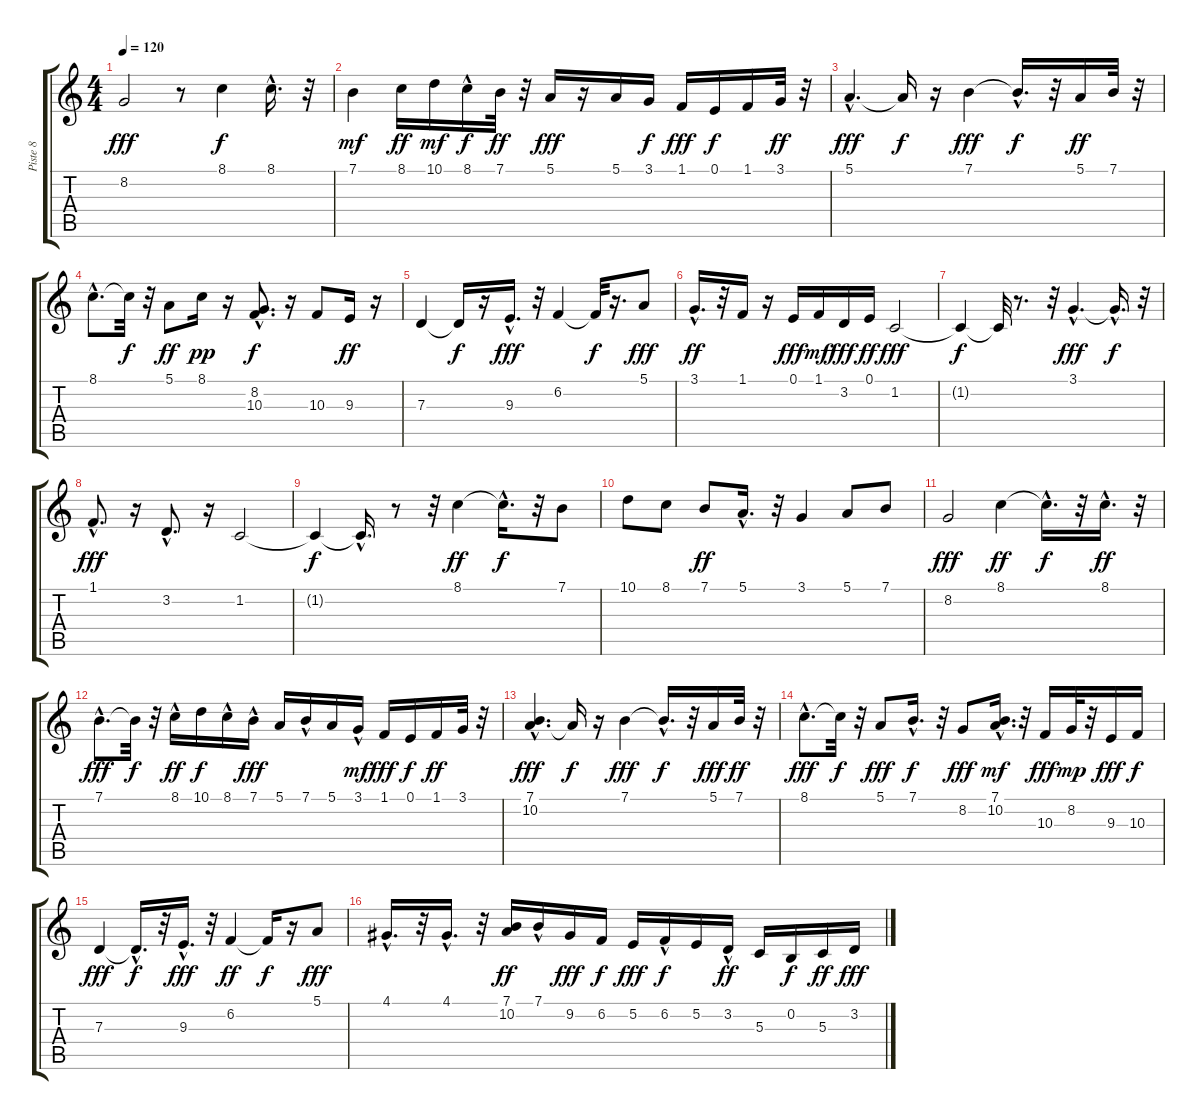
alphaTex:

\track ("Piste 8" "Piste 8") {instrument rockorgan}
\staff {score tabs}
\tuning (E4 B3 G3 D3 A2 E2) {hide}
\ts (4 4)
\tempo 120
\clef g2
\ks c
8.2.2{dy fff} r.8 8.1.4{dy f} 8.1{hac}.16{d} r.32 |
7.1.4{dy mf} 8.1.16{dy ff} 10.1.16{dy mf} 8.1{hac}.16{dy f} 7.1.32{dy ff} r.32 5.1.16{dy fff} r.16 5.1.16 3.1.16{dy f} 1.1.16{dy fff} 0.1.16{dy f} 1.1.16 3.1.32{dy ff} r.32 |
5.1{hac}.4{d dy fff} 5.1{t}.16{dy f} r.16 7.1.4{dy fff} 7.1{hac t}.16{d dy f} r.32 5.1.16{dy ff} 7.1.32 r.32 |
8.1{hac}.8{d} 8.1{t}.32{dy f} r.32 5.1.8{dy ff} 8.1.16{dy pp} r.16 (8.2{hac} 10.3).8{d dy f} r.16 10.3.8 9.3.16{dy ff} r.16 |
7.3.4 7.3{t}.16{dy f} r.16 9.3{hac}.16{d dy fff} r.32 6.2.4 6.2{t}.32{dy f} r.16{d} 5.1.8{dy fff} |
3.1{hac}.16{d dy ff} r.32 1.1.16 r.16 0.1.16{dy fff} 1.1.16{dy mf} 3.2.16{dy fff} 0.1.16{dy ff} 1.2.2{dy fff} |
1.2{t}.4{dy f} 1.2{t}.32 r.8{d} r.32 3.1{hac}.4{d dy fff} 3.1{hac t}.16{d dy f} r.32 |
1.1{hac}.8{d dy fff} r.16 3.2{hac}.8{d} r.16 1.2.2 |
1.2{t}.4{dy f} 1.2{hac t}.16{d} r.8 r.32 8.1.4{dy ff} 8.1{hac t}.16{d dy f} r.32 7.1.8 |
10.1.8 8.1.8 7.1.8{dy ff} 5.1{hac}.16{d} r.32 3.1.4 5.1.8 7.1.8 |
8.2.2{dy fff} 8.1.4{dy ff} 8.1{hac t}.16{d dy f} r.32 8.1{hac}.16{d dy ff} r.32 |
7.1{hac}.8{d dy fff} 7.1{t}.32{dy f} r.32 8.1{hac}.16{dy ff} 10.1.16{dy f} 8.1{hac}.16 7.1{hac}.16{dy fff} 5.1.16 7.1{hac}.16 5.1.16 3.1{hac}.16{dy mf} 1.1.16{dy fff} 0.1.16{dy f} 1.1.16{dy ff} 3.1.32 r.32 |
(7.1 10.2{hac}).4{d dy fff} 10.2{t}.16{dy f} r.16 7.1.4{dy fff} 7.1{hac t}.16{d dy f} r.32 5.1.16{dy fff} 7.1.32{dy ff} r.32 |
8.1{hac}.8{d dy fff} 8.1{t}.32{dy f} r.32 5.1.8{dy fff} 7.1{hac}.16{d dy f} r.32 8.2.8{dy fff} (7.1 10.2{hac}).16{d dy mf} r.32 10.3.16{dy fff} 8.2.32{dy mp} r.32 9.3.16{dy fff} 10.3.16{dy f} |
7.3.4{dy fff} 7.3{hac t}.16{d dy f} r.32 9.3{hac}.16{d dy fff} r.32 6.2.4{dy ff} 6.2{t}.16{dy f} r.16 5.1.8{dy fff} |
4.1{hac}.16{d} r.32 4.1{hac}.16{d} r.32 (7.1 10.2).16{dy ff} 7.1{hac}.16 9.2.16{dy fff} 6.2.16{dy f} 5.2.16{dy fff} 6.2{hac}.16{dy f} 5.2.16 3.2{hac}.16{dy ff} 5.3.16 0.2.16{dy f} 5.3.16{dy ff} 3.2.16{dy fff}
